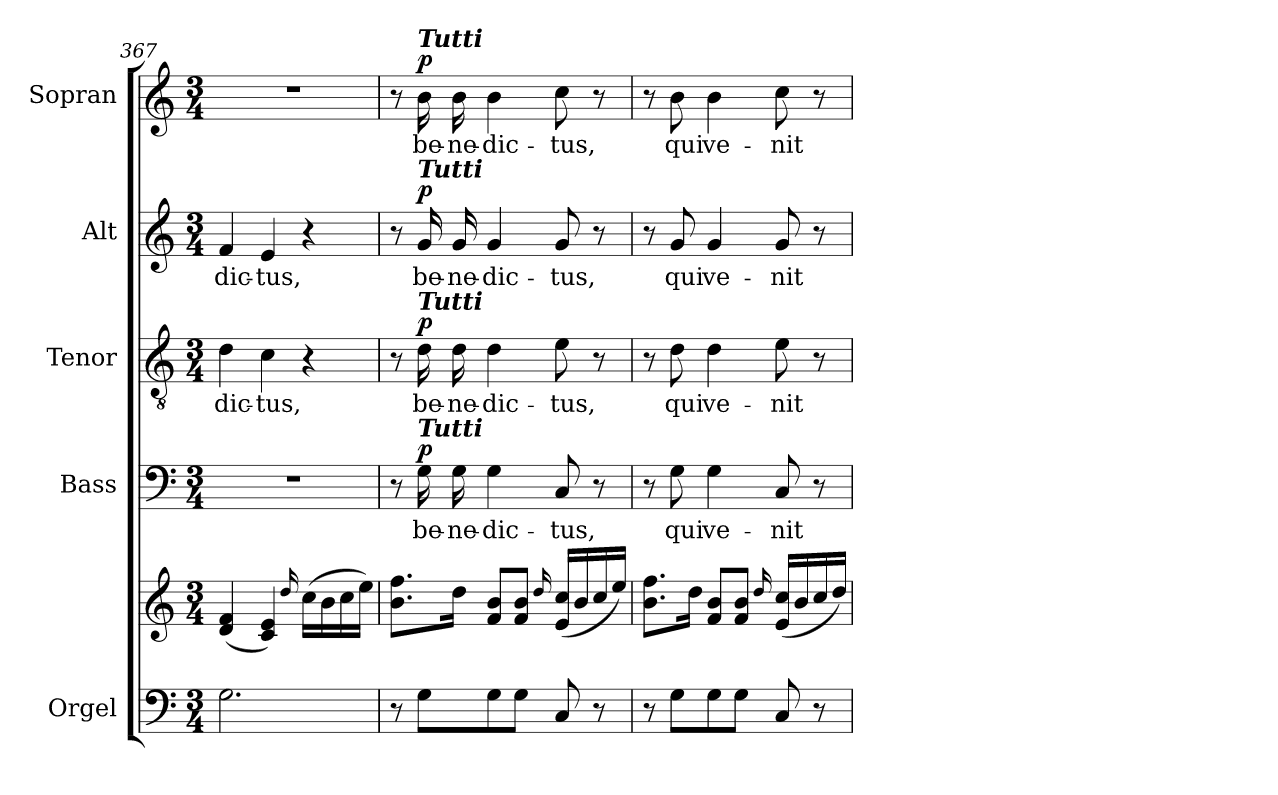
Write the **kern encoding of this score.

**kern	**kern	**kern	**text	**dynam	**kern	**text	**dynam	**kern	**text	**dynam	**kern	**text	**dynam
*part5	*part5	*part4	*part4	*part4	*part3	*part3	*part3	*part2	*part2	*part2	*part1	*part1	*part1
*staff6	*staff5	*staff4	*staff4	*staff4	*staff3	*staff3	*staff3	*staff2	*staff2	*staff2	*staff1	*staff1	*staff1
*I"Orgel	*	*I"Bass	*	*	*I"Tenor	*	*	*I"Alt	*	*	*I"Sopran	*	*
*I'Org.	*	*I'B.	*	*	*I'T.	*	*	*I'A.	*	*	*I'S.	*	*
*clefF4	*clefG2	*clefF4	*	*	*clefGv2	*	*	*clefG2	*	*	*clefG2	*	*
*k[]	*k[]	*k[]	*	*	*k[]	*	*	*k[]	*	*	*k[]	*	*
*C:	*C:	*C:	*	*	*C:	*	*	*C:	*	*	*C:	*	*
*M3/4	*M3/4	*M3/4	*	*	*M3/4	*	*	*M3/4	*	*	*M3/4	*	*
=367	=367	=367	=367	=367	=367	=367	=367	=367	=367	=367	=367	=367	=367
!	!	!	!	!	!	!LO:LY:b	!	!	!LO:LY:b	!	!	!	!
2.G\	(<4d/ 4f/	2.r	.	.	4d\	-dic-	.	4f/	-dic-	.	2.r	.	.
!	!	!	!	!	!	!LO:LY:b	!	!	!LO:LY:b	!	!	!	!
.	4c/ 4e/)	.	.	.	4c\	-tus,	.	4e/	-tus,	.	.	.	.
.	16qqdd/	.	.	.	.	.	.	.	.	.	.	.	.
.	(>16cc\LL	.	.	.	4r	.	.	4r	.	.	.	.	.
.	16b\	.	.	.	.	.	.	.	.	.	.	.	.
.	16cc\	.	.	.	.	.	.	.	.	.	.	.	.
.	16ee\JJ)	.	.	.	.	.	.	.	.	.	.	.	.
!!LO:LB:g=z
=368	=368	=368	=368	=368	=368	=368	=368	=368	=368	=368	=368	=368	=368
8r	8.b\ 8.ff\L	8r	.	.	8r	.	.	8r	.	.	8r	.	.
!	!	!	!	!	!	!	!	!	!	!	!LO:TX:a:Bi:t=Tutti	!	!
!	!	!	!	!	!	!	!	!LO:TX:a:Bi:t=Tutti	!	!	!	!	!
!	!	!	!	!	!LO:TX:a:Bi:t=Tutti	!	!	!	!	!	!	!	!
!	!	!LO:TX:a:Bi:t=Tutti	!	!	!	!	!	!	!	!	!	!	!
!	!	!	!LO:LY:b	!LO:DY:a	!	!LO:LY:b	!LO:DY:a	!	!LO:LY:b	!LO:DY:a	!	!LO:LY:b	!LO:DY:a
8G\L	.	16G\	be-	p	16d\	be-	p	16g/	be-	p	16b\	be-	p
!	!	!	!LO:LY:b	!	!	!LO:LY:b	!	!	!LO:LY:b	!	!	!LO:LY:b	!
.	16dd\Jk	16G\	-ne-	.	16d\	-ne-	.	16g/	-ne-	.	16b\	-ne-	.
!	!	!	!LO:LY:b	!	!	!LO:LY:b	!	!	!LO:LY:b	!	!	!LO:LY:b	!
8G\	8f/ 8b/L	4G\	-dic-	.	4d\	-dic-	.	4g/	-dic-	.	4b\	-dic-	.
8G\J	8f/ 8b/J	.	.	.	.	.	.	.	.	.	.	.	.
.	16qqdd/	.	.	.	.	.	.	.	.	.	.	.	.
!	!	!	!LO:LY:b	!	!	!LO:LY:b	!	!	!LO:LY:b	!	!	!LO:LY:b	!
8C/	(<16e/ 16cc/LL	8C/	-tus,	.	8e\	-tus,	.	8g/	-tus,	.	8cc\	-tus,	.
.	16b/	.	.	.	.	.	.	.	.	.	.	.	.
8r	16cc/	8r	.	.	8r	.	.	8r	.	.	8r	.	.
.	16ee/JJ)	.	.	.	.	.	.	.	.	.	.	.	.
=369	=369	=369	=369	=369	=369	=369	=369	=369	=369	=369	=369	=369	=369
8r	8.b\ 8.ff\L	8r	.	.	8r	.	.	8r	.	.	8r	.	.
!	!	!	!LO:LY:b	!	!	!LO:LY:b	!	!	!LO:LY:b	!	!	!LO:LY:b	!
8G\L	.	8G\	qui	.	8d\	qui	.	8g/	qui	.	8b\	qui	.
.	16dd\Jk	.	.	.	.	.	.	.	.	.	.	.	.
!	!	!	!LO:LY:b	!	!	!LO:LY:b	!	!	!LO:LY:b	!	!	!LO:LY:b	!
8G\	8f/ 8b/L	4G\	ve-	.	4d\	ve-	.	4g/	ve-	.	4b\	ve-	.
8G\J	8f/ 8b/J	.	.	.	.	.	.	.	.	.	.	.	.
.	16qqdd/	.	.	.	.	.	.	.	.	.	.	.	.
!	!	!	!LO:LY:b	!	!	!LO:LY:b	!	!	!LO:LY:b	!	!	!LO:LY:b	!
8C/	(<16e/ 16cc/LL	8C/	-nit	.	8e\	-nit	.	8g/	-nit	.	8cc\	-nit	.
.	16b/	.	.	.	.	.	.	.	.	.	.	.	.
8r	16cc/	8r	.	.	8r	.	.	8r	.	.	8r	.	.
.	16dd/JJ)	.	.	.	.	.	.	.	.	.	.	.	.
=	=	=	=	=	=	=	=	=	=	=	=	=	=
*-	*-	*-	*-	*-	*-	*-	*-	*-	*-	*-	*-	*-	*-
